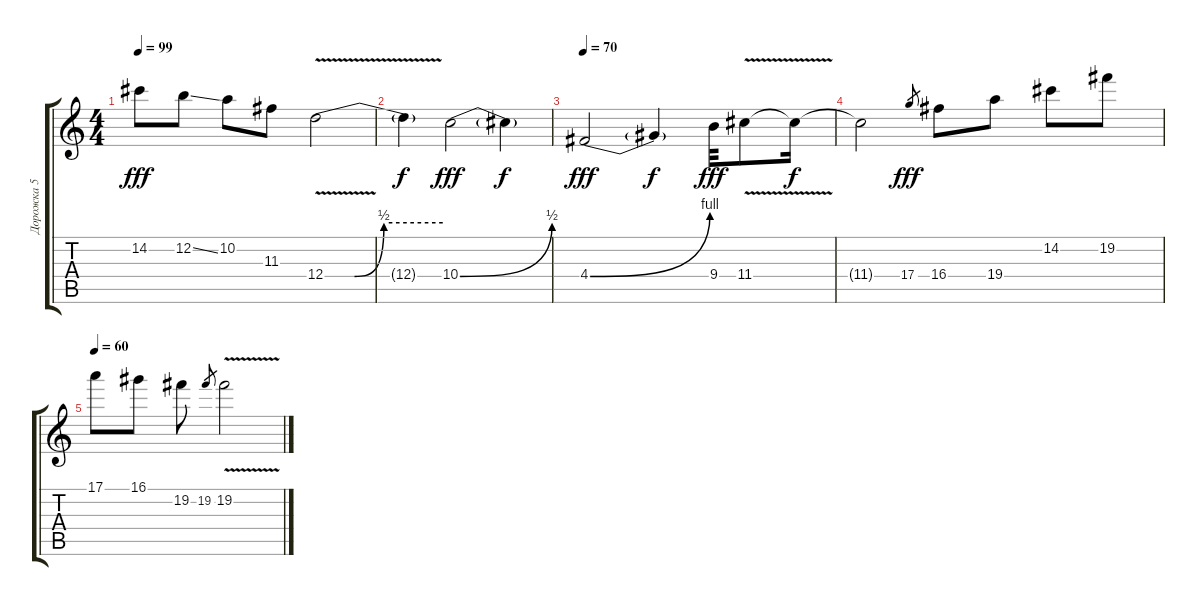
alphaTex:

\track ("Дорожка 5" "Дорожка 5") {instrument overdrivenguitar}
\staff {score tabs}
\tuning (E4 B3 G3 D3 A2 E2) {hide}
\ts (4 4)
\tempo 99
\clef g2
\ks c
14.2.8{dy fff} 12.2{ss}.8 10.2.8 11.3.8 12.4{be (custom 0 0 15 0 30 2 60 2) v}.2 |
12.4{t}.4{dy f} 10.4{be (bend 0 0 60 2)}.2{dy fff} 10.4{t}.4{dy f} |
\tempo 70
4.4{be (bend 0 0 60 4)}.2{dy fff} 4.4{t}.4{dy f} 9.4.32{dy fff} 11.4{v}.8 11.4{t}.16{dy f} |
11.4{t}.2 17.4.8{gr dy fff} 16.4.8 19.4.8 14.2.8 19.2.8 |
\tempo 60
17.1.8 16.1.8 19.2.8 19.2.8{gr} 19.2{v}.2
